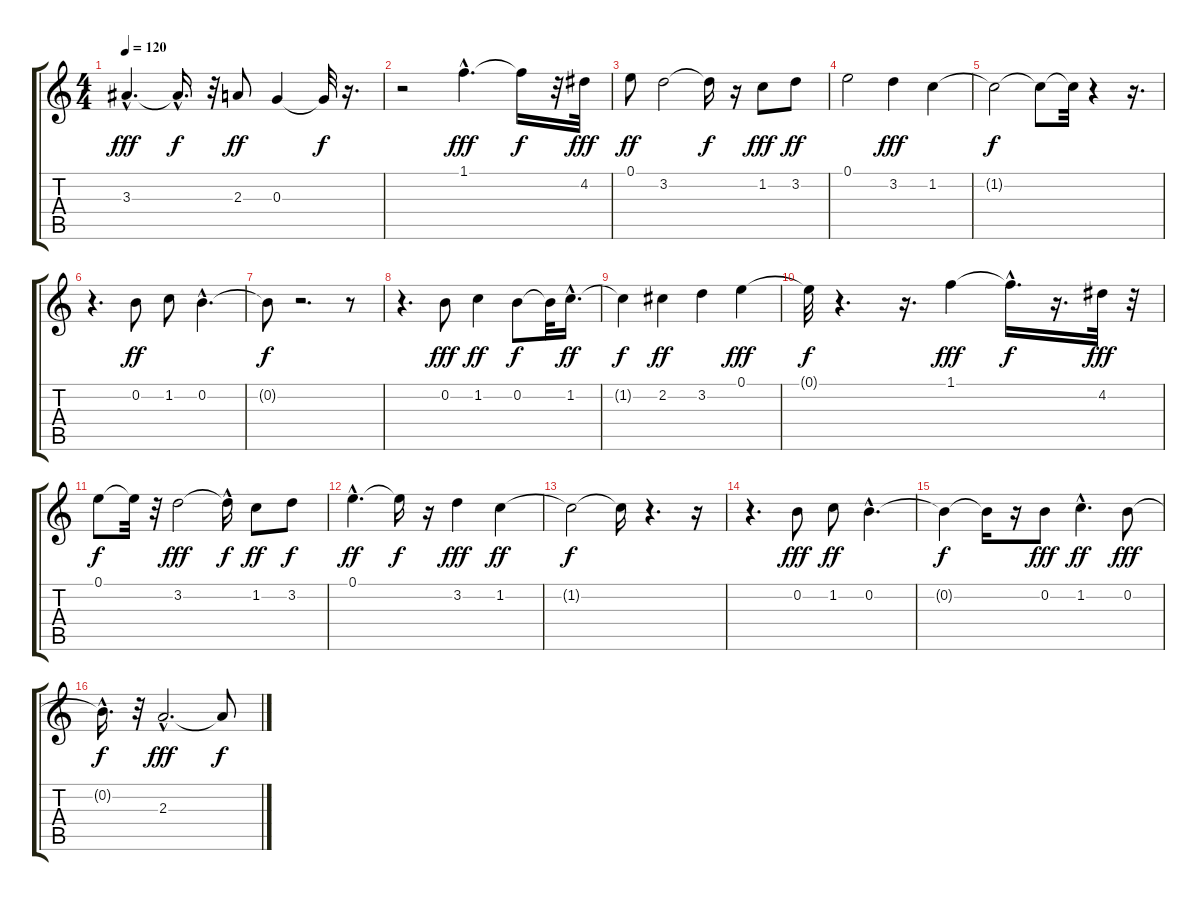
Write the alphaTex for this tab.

\track "" {instrument acousticguitarsteel}
\staff {score tabs}
\tuning (E4 B3 G3 D3 A2 E2) {hide}
\ts (4 4)
\tempo 120
\clef g2
\ks c
3.3{hac}.4{d dy fff} 3.3{hac t}.16{d dy f} r.32 2.3.8{dy ff} 0.3.4 0.3{t}.32{dy f} r.16{d} |
r.2 1.1{hac}.4{d dy fff} 1.1{t}.16{dy f} r.32 4.2.32{dy fff} |
0.1.8{dy ff} 3.2.2 3.2{t}.16{dy f} r.16 1.2.8{dy fff} 3.2.8{dy ff} |
0.1.2 3.2.4{dy fff} 1.2.4 |
1.2{t}.2{dy f} 1.2{t}.8 1.2{t}.32 r.4 r.16{d} |
r.4{d} 0.2.8{dy ff} 1.2.8 0.2{hac}.4{d} |
0.2{t}.8{dy f} r.2{d} r.8 |
r.4{d} 0.2.8{dy fff} 1.2.4{dy ff} 0.2.8{dy f} 0.2{t}.32 1.2{hac}.16{d dy ff} |
1.2{t}.4{dy f} 2.2.4{dy ff} 3.2.4 0.1.4{dy fff} |
0.1{t}.32{dy f} r.4{d} r.16{d} 1.1.4{dy fff} 1.1{hac t}.16{d dy f} r.16{d} 4.2.32{dy fff} r.32 |
0.1.8{dy f} 0.1{t}.32 r.32 3.2.2{dy fff} 3.2{hac t}.16{dy f} 1.2.8{dy ff} 3.2.8{dy f} |
0.1{hac}.4{d dy ff} 0.1{t}.16{dy f} r.16 3.2.4{dy fff} 1.2.4{dy ff} |
1.2{t}.2{dy f} 1.2{t}.16 r.4{d} r.16 |
r.4{d} 0.2.8{dy fff} 1.2.8{dy ff} 0.2{hac}.4{d} |
0.2{t}.4{dy f} 0.2{t}.16 r.16 0.2.8{dy fff} 1.2{hac}.4{d dy ff} 0.2.8{dy fff} |
0.2{hac t}.16{d dy f} r.32 2.3{hac}.2{d dy fff} 2.3{t}.8{dy f}
